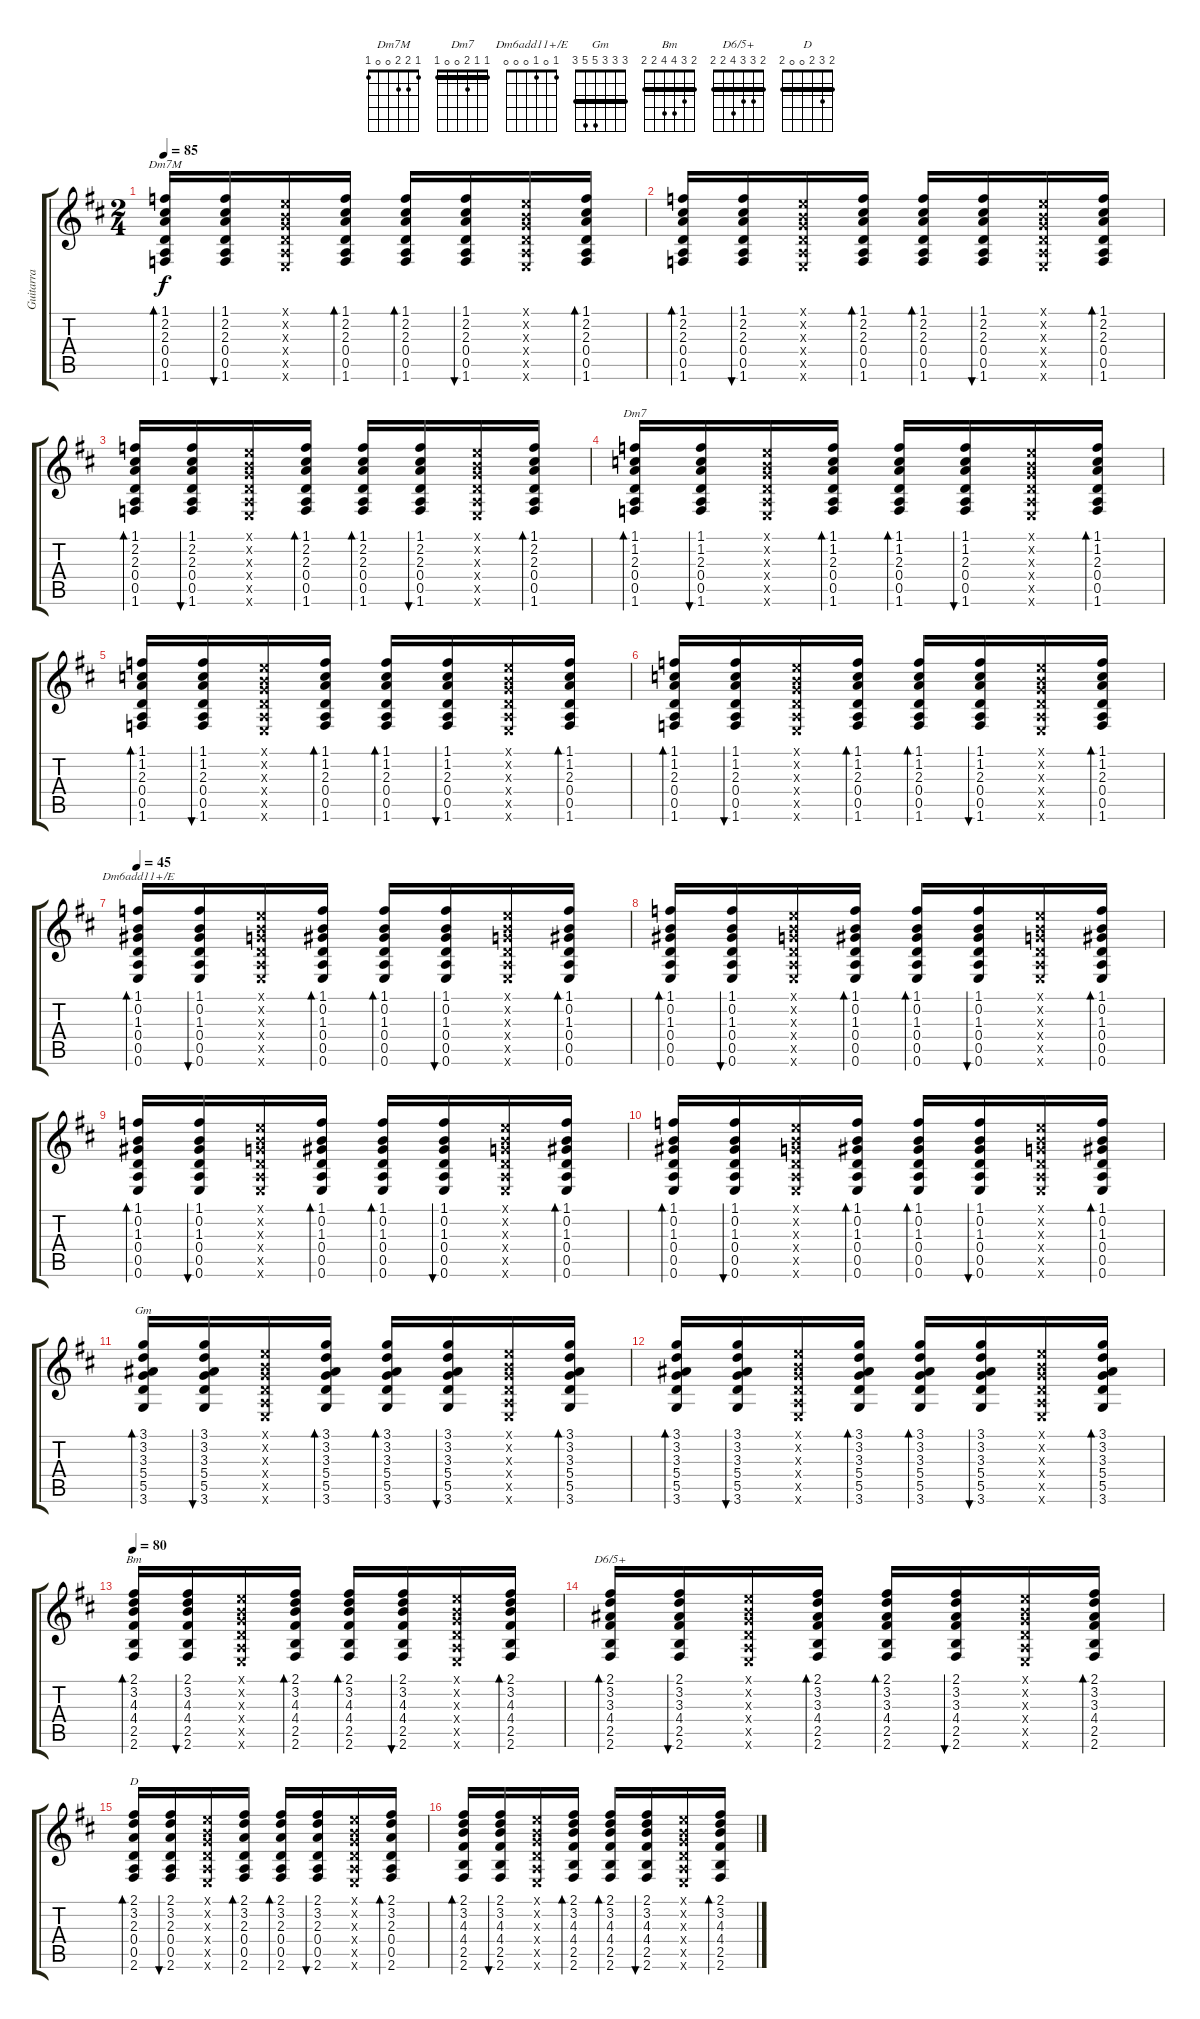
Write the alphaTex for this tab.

\track ("Guitarra" "Guitarra") {instrument acousticguitarnylon}
\staff {score tabs}
\tuning (E4 B3 G3 D3 A2 E2) {hide}
\chord ("Dm7M" 1 2 2 0 0 1)
\chord ("Dm7" 1 1 2 0 0 1) {barre 1}
\chord ("Dm6add11+/E" 1 0 1 0 0 0)
\chord ("Gm" 3 3 3 5 5 3) {barre 3}
\chord ("Bm" 2 3 4 4 2 2) {barre 2}
\chord ("D6/5+" 2 3 3 4 2 2) {barre 2}
\chord ("D" 2 3 2 0 0 2) {barre 2}
\ts (2 4)
\tempo 85
\clef g2
\ks d
(1.1 2.2 2.3 0.4 0.5 1.6).16{bd 60 ch "Dm7M" dy f} (1.1 2.2 2.3 0.4 0.5 1.6).16{bu 60} (0.1{x} 0.2{x} 0.3{x} 0.4{x} 0.5{x} 0.6{x}).16 (1.1 2.2 2.3 0.4 0.5 1.6).16{bd 60} (1.1 2.2 2.3 0.4 0.5 1.6).16{bd 60} (1.1 2.2 2.3 0.4 0.5 1.6).16{bu 60} (0.1{x} 0.2{x} 0.3{x} 0.4{x} 0.5{x} 0.6{x}).16 (1.1 2.2 2.3 0.4 0.5 1.6).16{bd 60} |
(1.1 2.2 2.3 0.4 0.5 1.6).16{bd 60} (1.1 2.2 2.3 0.4 0.5 1.6).16{bu 60} (0.1{x} 0.2{x} 0.3{x} 0.4{x} 0.5{x} 0.6{x}).16 (1.1 2.2 2.3 0.4 0.5 1.6).16{bd 60} (1.1 2.2 2.3 0.4 0.5 1.6).16{bd 60} (1.1 2.2 2.3 0.4 0.5 1.6).16{bu 60} (0.1{x} 0.2{x} 0.3{x} 0.4{x} 0.5{x} 0.6{x}).16 (1.1 2.2 2.3 0.4 0.5 1.6).16{bd 60} |
(1.1 2.2 2.3 0.4 0.5 1.6).16{bd 60} (1.1 2.2 2.3 0.4 0.5 1.6).16{bu 60} (0.1{x} 0.2{x} 0.3{x} 0.4{x} 0.5{x} 0.6{x}).16 (1.1 2.2 2.3 0.4 0.5 1.6).16{bd 60} (1.1 2.2 2.3 0.4 0.5 1.6).16{bd 60} (1.1 2.2 2.3 0.4 0.5 1.6).16{bu 60} (0.1{x} 0.2{x} 0.3{x} 0.4{x} 0.5{x} 0.6{x}).16 (1.1 2.2 2.3 0.4 0.5 1.6).16{bd 60} |
(1.1 1.2 2.3 0.4 0.5 1.6).16{bd 60 ch "Dm7"} (1.1 1.2 2.3 0.4 0.5 1.6).16{bu 60} (0.1{x} 0.2{x} 0.3{x} 0.4{x} 0.5{x} 0.6{x}).16 (1.1 1.2 2.3 0.4 0.5 1.6).16{bd 60} (1.1 1.2 2.3 0.4 0.5 1.6).16{bd 60} (1.1 1.2 2.3 0.4 0.5 1.6).16{bu 60} (0.1{x} 0.2{x} 0.3{x} 0.4{x} 0.5{x} 0.6{x}).16 (1.1 1.2 2.3 0.4 0.5 1.6).16{bd 60} |
(1.1 1.2 2.3 0.4 0.5 1.6).16{bd 60} (1.1 1.2 2.3 0.4 0.5 1.6).16{bu 60} (0.1{x} 0.2{x} 0.3{x} 0.4{x} 0.5{x} 0.6{x}).16 (1.1 1.2 2.3 0.4 0.5 1.6).16{bd 60} (1.1 1.2 2.3 0.4 0.5 1.6).16{bd 60} (1.1 1.2 2.3 0.4 0.5 1.6).16{bu 60} (0.1{x} 0.2{x} 0.3{x} 0.4{x} 0.5{x} 0.6{x}).16 (1.1 1.2 2.3 0.4 0.5 1.6).16{bd 60} |
(1.1 1.2 2.3 0.4 0.5 1.6).16{bd 60} (1.1 1.2 2.3 0.4 0.5 1.6).16{bu 60} (0.1{x} 0.2{x} 0.3{x} 0.4{x} 0.5{x} 0.6{x}).16 (1.1 1.2 2.3 0.4 0.5 1.6).16{bd 60} (1.1 1.2 2.3 0.4 0.5 1.6).16{bd 60} (1.1 1.2 2.3 0.4 0.5 1.6).16{bu 60} (0.1{x} 0.2{x} 0.3{x} 0.4{x} 0.5{x} 0.6{x}).16 (1.1 1.2 2.3 0.4 0.5 1.6).16{bd 60} |
\tempo 45
(1.1 0.2 1.3 0.4 0.5 0.6).16{bd 60 ch "Dm6add11+/E"} (1.1 0.2 1.3 0.4 0.5 0.6).16{bu 60} (0.1{x} 0.2{x} 0.3{x} 0.4{x} 0.5{x} 0.6{x}).16 (1.1 0.2 1.3 0.4 0.5 0.6).16{bd 60} (1.1 0.2 1.3 0.4 0.5 0.6).16{bd 60} (1.1 0.2 1.3 0.4 0.5 0.6).16{bu 60} (0.1{x} 0.2{x} 0.3{x} 0.4{x} 0.5{x} 0.6{x}).16 (1.1 0.2 1.3 0.4 0.5 0.6).16{bd 60} |
(1.1 0.2 1.3 0.4 0.5 0.6).16{bd 60} (1.1 0.2 1.3 0.4 0.5 0.6).16{bu 60} (0.1{x} 0.2{x} 0.3{x} 0.4{x} 0.5{x} 0.6{x}).16 (1.1 0.2 1.3 0.4 0.5 0.6).16{bd 60} (1.1 0.2 1.3 0.4 0.5 0.6).16{bd 60} (1.1 0.2 1.3 0.4 0.5 0.6).16{bu 60} (0.1{x} 0.2{x} 0.3{x} 0.4{x} 0.5{x} 0.6{x}).16 (1.1 0.2 1.3 0.4 0.5 0.6).16{bd 60} |
(1.1 0.2 1.3 0.4 0.5 0.6).16{bd 60} (1.1 0.2 1.3 0.4 0.5 0.6).16{bu 60} (0.1{x} 0.2{x} 0.3{x} 0.4{x} 0.5{x} 0.6{x}).16 (1.1 0.2 1.3 0.4 0.5 0.6).16{bd 60} (1.1 0.2 1.3 0.4 0.5 0.6).16{bd 60} (1.1 0.2 1.3 0.4 0.5 0.6).16{bu 60} (0.1{x} 0.2{x} 0.3{x} 0.4{x} 0.5{x} 0.6{x}).16 (1.1 0.2 1.3 0.4 0.5 0.6).16{bd 60} |
(1.1 0.2 1.3 0.4 0.5 0.6).16{bd 60} (1.1 0.2 1.3 0.4 0.5 0.6).16{bu 60} (0.1{x} 0.2{x} 0.3{x} 0.4{x} 0.5{x} 0.6{x}).16 (1.1 0.2 1.3 0.4 0.5 0.6).16{bd 60} (1.1 0.2 1.3 0.4 0.5 0.6).16{bd 60} (1.1 0.2 1.3 0.4 0.5 0.6).16{bu 60} (0.1{x} 0.2{x} 0.3{x} 0.4{x} 0.5{x} 0.6{x}).16 (1.1 0.2 1.3 0.4 0.5 0.6).16{bd 60} |
(3.1 3.2 3.3 5.4 5.5 3.6).16{bd 60 ch "Gm"} (3.1 3.2 3.3 5.4 5.5 3.6).16{bu 60} (0.1{x} 0.2{x} 0.3{x} 0.4{x} 0.5{x} 0.6{x}).16 (3.1 3.2 3.3 5.4 5.5 3.6).16{bd 60} (3.1 3.2 3.3 5.4 5.5 3.6).16{bd 60} (3.1 3.2 3.3 5.4 5.5 3.6).16{bu 60} (0.1{x} 0.2{x} 0.3{x} 0.4{x} 0.5{x} 0.6{x}).16 (3.1 3.2 3.3 5.4 5.5 3.6).16{bd 60} |
(3.1 3.2 3.3 5.4 5.5 3.6).16{bd 60} (3.1 3.2 3.3 5.4 5.5 3.6).16{bu 60} (0.1{x} 0.2{x} 0.3{x} 0.4{x} 0.5{x} 0.6{x}).16 (3.1 3.2 3.3 5.4 5.5 3.6).16{bd 60} (3.1 3.2 3.3 5.4 5.5 3.6).16{bd 60} (3.1 3.2 3.3 5.4 5.5 3.6).16{bu 60} (0.1{x} 0.2{x} 0.3{x} 0.4{x} 0.5{x} 0.6{x}).16 (3.1 3.2 3.3 5.4 5.5 3.6).16{bd 60} |
\tempo 80
(2.1 3.2 4.3 4.4 2.5 2.6).16{bd 30 ch "Bm"} (2.1 3.2 4.3 4.4 2.5 2.6).16{bu 30} (0.1{x} 0.2{x} 0.3{x} 0.4{x} 0.5{x} 0.6{x}).16 (2.1 3.2 4.3 4.4 2.5 2.6).16{bd 30} (2.1 3.2 4.3 4.4 2.5 2.6).16{bd 30} (2.1 3.2 4.3 4.4 2.5 2.6).16{bu 30} (0.1{x} 0.2{x} 0.3{x} 0.4{x} 0.5{x} 0.6{x}).16 (2.1 3.2 4.3 4.4 2.5 2.6).16{bd 30} |
(2.1 3.2 3.3 4.4 2.5 2.6).16{bd 60 ch "D6/5+"} (2.1 3.2 3.3 4.4 2.5 2.6).16{bu 60} (0.1{x} 0.2{x} 0.3{x} 0.4{x} 0.5{x} 0.6{x}).16 (2.1 3.2 3.3 4.4 2.5 2.6).16{bd 60} (2.1 3.2 3.3 4.4 2.5 2.6).16{bd 60} (2.1 3.2 3.3 4.4 2.5 2.6).16{bu 60} (0.1{x} 0.2{x} 0.3{x} 0.4{x} 0.5{x} 0.6{x}).16 (2.1 3.2 3.3 4.4 2.5 2.6).16{bd 60} |
(2.1 3.2 2.3 0.4 0.5 2.6).16{bd 30 ch "D"} (2.1 3.2 2.3 0.4 0.5 2.6).16{bu 30} (0.1{x} 0.2{x} 0.3{x} 0.4{x} 0.5{x} 0.6{x}).16 (2.1 3.2 2.3 0.4 0.5 2.6).16{bd 30} (2.1 3.2 2.3 0.4 0.5 2.6).16{bd 30} (2.1 3.2 2.3 0.4 0.5 2.6).16{bu 30} (0.1{x} 0.2{x} 0.3{x} 0.4{x} 0.5{x} 0.6{x}).16 (2.1 3.2 2.3 0.4 0.5 2.6).16{bd 30} |
(2.1 3.2 4.3 4.4 2.5 2.6).16{bd 30} (2.1 3.2 4.3 4.4 2.5 2.6).16{bu 30} (0.1{x} 0.2{x} 0.3{x} 0.4{x} 0.5{x} 0.6{x}).16 (2.1 3.2 4.3 4.4 2.5 2.6).16{bd 30} (2.1 3.2 4.3 4.4 2.5 2.6).16{bd 30} (2.1 3.2 4.3 4.4 2.5 2.6).16{bu 30} (0.1{x} 0.2{x} 0.3{x} 0.4{x} 0.5{x} 0.6{x}).16 (2.1 3.2 4.3 4.4 2.5 2.6).16{bd 30}
